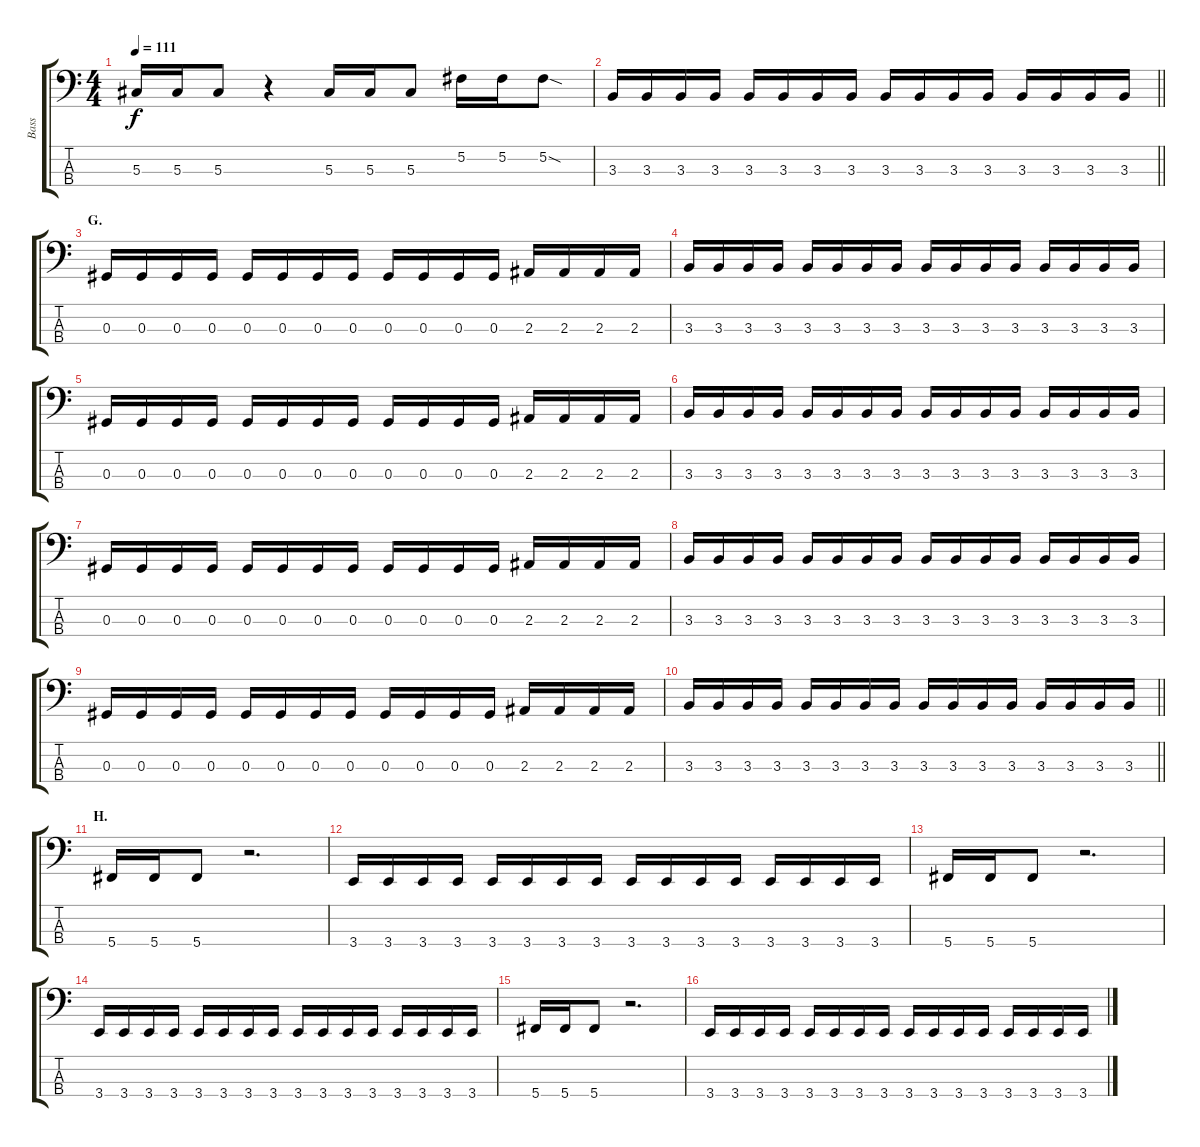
\track ("Bass" "Bass") {instrument electricbasspick}
\staff {score tabs}
\tuning (Gb2 Db2 Ab1 Db1) {hide}
\ts (4 4)
\tempo 111
\clef f4
\ks c
5.3.16{dy f} 5.3.16 5.3.8 r.4 5.3.16 5.3.16 5.3.8 5.2.16 5.2.16 5.2{sod}.8 |
\barLineRight lightlight
3.3.16 3.3.16 3.3.16 3.3.16 3.3.16 3.3.16 3.3.16 3.3.16 3.3.16 3.3.16 3.3.16 3.3.16 3.3.16 3.3.16 3.3.16 3.3.16 |
\section ("" "G.")
0.3.16 0.3.16 0.3.16 0.3.16 0.3.16 0.3.16 0.3.16 0.3.16 0.3.16 0.3.16 0.3.16 0.3.16 2.3.16 2.3.16 2.3.16 2.3.16 |
3.3.16 3.3.16 3.3.16 3.3.16 3.3.16 3.3.16 3.3.16 3.3.16 3.3.16 3.3.16 3.3.16 3.3.16 3.3.16 3.3.16 3.3.16 3.3.16 |
0.3.16 0.3.16 0.3.16 0.3.16 0.3.16 0.3.16 0.3.16 0.3.16 0.3.16 0.3.16 0.3.16 0.3.16 2.3.16 2.3.16 2.3.16 2.3.16 |
3.3.16 3.3.16 3.3.16 3.3.16 3.3.16 3.3.16 3.3.16 3.3.16 3.3.16 3.3.16 3.3.16 3.3.16 3.3.16 3.3.16 3.3.16 3.3.16 |
0.3.16 0.3.16 0.3.16 0.3.16 0.3.16 0.3.16 0.3.16 0.3.16 0.3.16 0.3.16 0.3.16 0.3.16 2.3.16 2.3.16 2.3.16 2.3.16 |
3.3.16 3.3.16 3.3.16 3.3.16 3.3.16 3.3.16 3.3.16 3.3.16 3.3.16 3.3.16 3.3.16 3.3.16 3.3.16 3.3.16 3.3.16 3.3.16 |
0.3.16 0.3.16 0.3.16 0.3.16 0.3.16 0.3.16 0.3.16 0.3.16 0.3.16 0.3.16 0.3.16 0.3.16 2.3.16 2.3.16 2.3.16 2.3.16 |
\barLineRight lightlight
3.3.16 3.3.16 3.3.16 3.3.16 3.3.16 3.3.16 3.3.16 3.3.16 3.3.16 3.3.16 3.3.16 3.3.16 3.3.16 3.3.16 3.3.16 3.3.16 |
\section ("" "H.")
5.4.16 5.4.16 5.4.8 r.2{d} |
3.4.16 3.4.16 3.4.16 3.4.16 3.4.16 3.4.16 3.4.16 3.4.16 3.4.16 3.4.16 3.4.16 3.4.16 3.4.16 3.4.16 3.4.16 3.4.16 |
5.4.16 5.4.16 5.4.8 r.2{d} |
3.4.16 3.4.16 3.4.16 3.4.16 3.4.16 3.4.16 3.4.16 3.4.16 3.4.16 3.4.16 3.4.16 3.4.16 3.4.16 3.4.16 3.4.16 3.4.16 |
5.4.16 5.4.16 5.4.8 r.2{d} |
3.4.16 3.4.16 3.4.16 3.4.16 3.4.16 3.4.16 3.4.16 3.4.16 3.4.16 3.4.16 3.4.16 3.4.16 3.4.16 3.4.16 3.4.16 3.4.16
